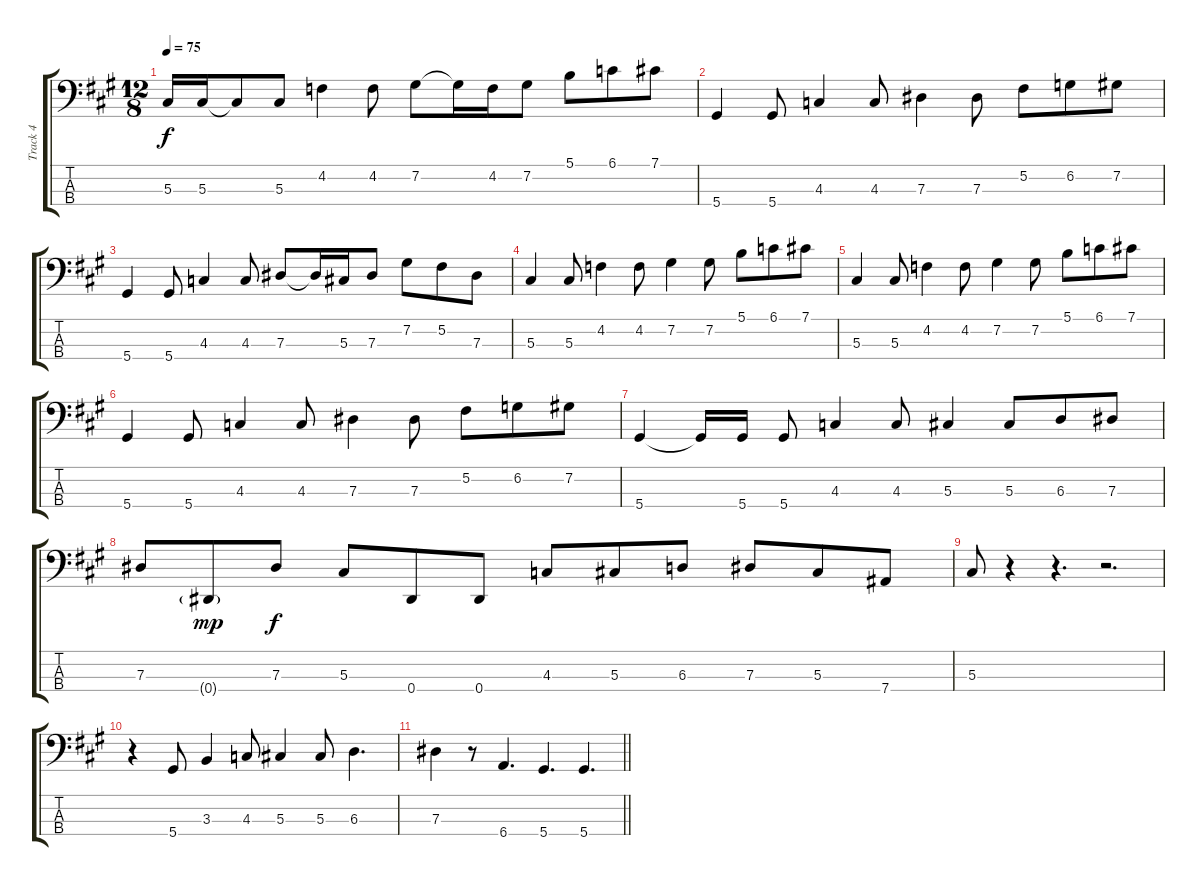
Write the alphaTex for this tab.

\track ("Track 4" "Track 4") {instrument electricbassfinger}
\staff {score tabs}
\tuning (Gb2 Db2 Ab1 Eb1) {hide}
\ts (12 8)
\tempo 75
\clef f4
\ks a
5.3.16{dy f} 5.3.16 5.3{t}.8 5.3.8 4.2.4 4.2.8 7.2.8 7.2{t}.16 4.2.16 7.2.8 5.1.8 6.1.8 7.1.8 |
5.4.4 5.4.8 4.3.4 4.3.8 7.3.4 7.3.8 5.2.8 6.2.8 7.2.8 |
5.4.4 5.4.8 4.3.4 4.3.8 7.3.8 7.3{t}.16 5.3.16 7.3.8 7.2.8 5.2.8 7.3.8 |
5.3.4 5.3.8 4.2.4 4.2.8 7.2.4 7.2.8 5.1.8 6.1.8 7.1.8 |
5.3.4 5.3.8 4.2.4 4.2.8 7.2.4 7.2.8 5.1.8 6.1.8 7.1.8 |
5.4.4 5.4.8 4.3.4 4.3.8 7.3.4 7.3.8 5.2.8 6.2.8 7.2.8 |
5.4.4 5.4{t}.16 5.4.16 5.4.8 4.3.4 4.3.8 5.3.4 5.3.8 6.3.8 7.3.8 |
7.3.8 0.4{g}.8{dy mp} 7.3.8{dy f} 5.3.8 0.4.8 0.4.8 4.3.8 5.3.8 6.3.8 7.3.8 5.3.8 7.4.8 |
5.3.8 r.4 r.4{d} r.2{d} |
r.4 5.4.8 3.3.4 4.3.8 5.3.4 5.3.8 6.3.4{d} |
\barLineRight lightlight
7.3.4 r.8 6.4.4{d} 5.4.4{d} 5.4.4{d}
